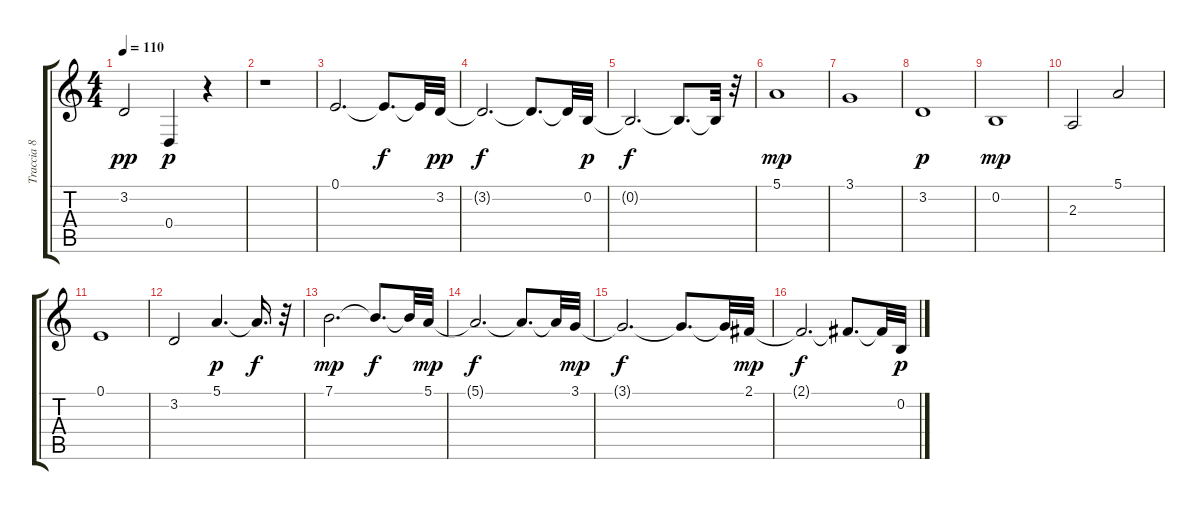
\track ("Traccia 8" "Traccia 8") {instrument pad8sweep}
\staff {score tabs}
\tuning (E4 B3 G3 D3 A2 E2) {hide}
\ts (4 4)
\tempo 110
\clef g2
\ks c
3.2.2{dy pp} 0.4.4{dy p} r.4 |
r.1 |
0.1.2{d} 0.1{t}.8{d dy f} 0.1{t}.32 3.2.32{dy pp} |
3.2{t}.2{d dy f} 3.2{t}.8{d} 3.2{t}.32 0.2.32{dy p} |
0.2{t}.2{d dy f} 0.2{t}.8{d} 0.2{t}.32 r.32 |
5.1.1{dy mp} |
3.1.1 |
3.2.1{dy p} |
0.2.1{dy mp} |
2.3.2 5.1.2 |
0.1.1 |
3.2.2 5.1.4{d dy p} 5.1{t}.16{d dy f} r.32 |
7.1.2{d dy mp} 7.1{t}.8{d dy f} 7.1{t}.32 5.1.32{dy mp} |
5.1{t}.2{d dy f} 5.1{t}.8{d} 5.1{t}.32 3.1.32{dy mp} |
3.1{t}.2{d dy f} 3.1{t}.8{d} 3.1{t}.32 2.1.32{dy mp} |
2.1{t}.2{d dy f} 2.1{t}.8{d} 2.1{t}.32 0.2.32{dy p}
